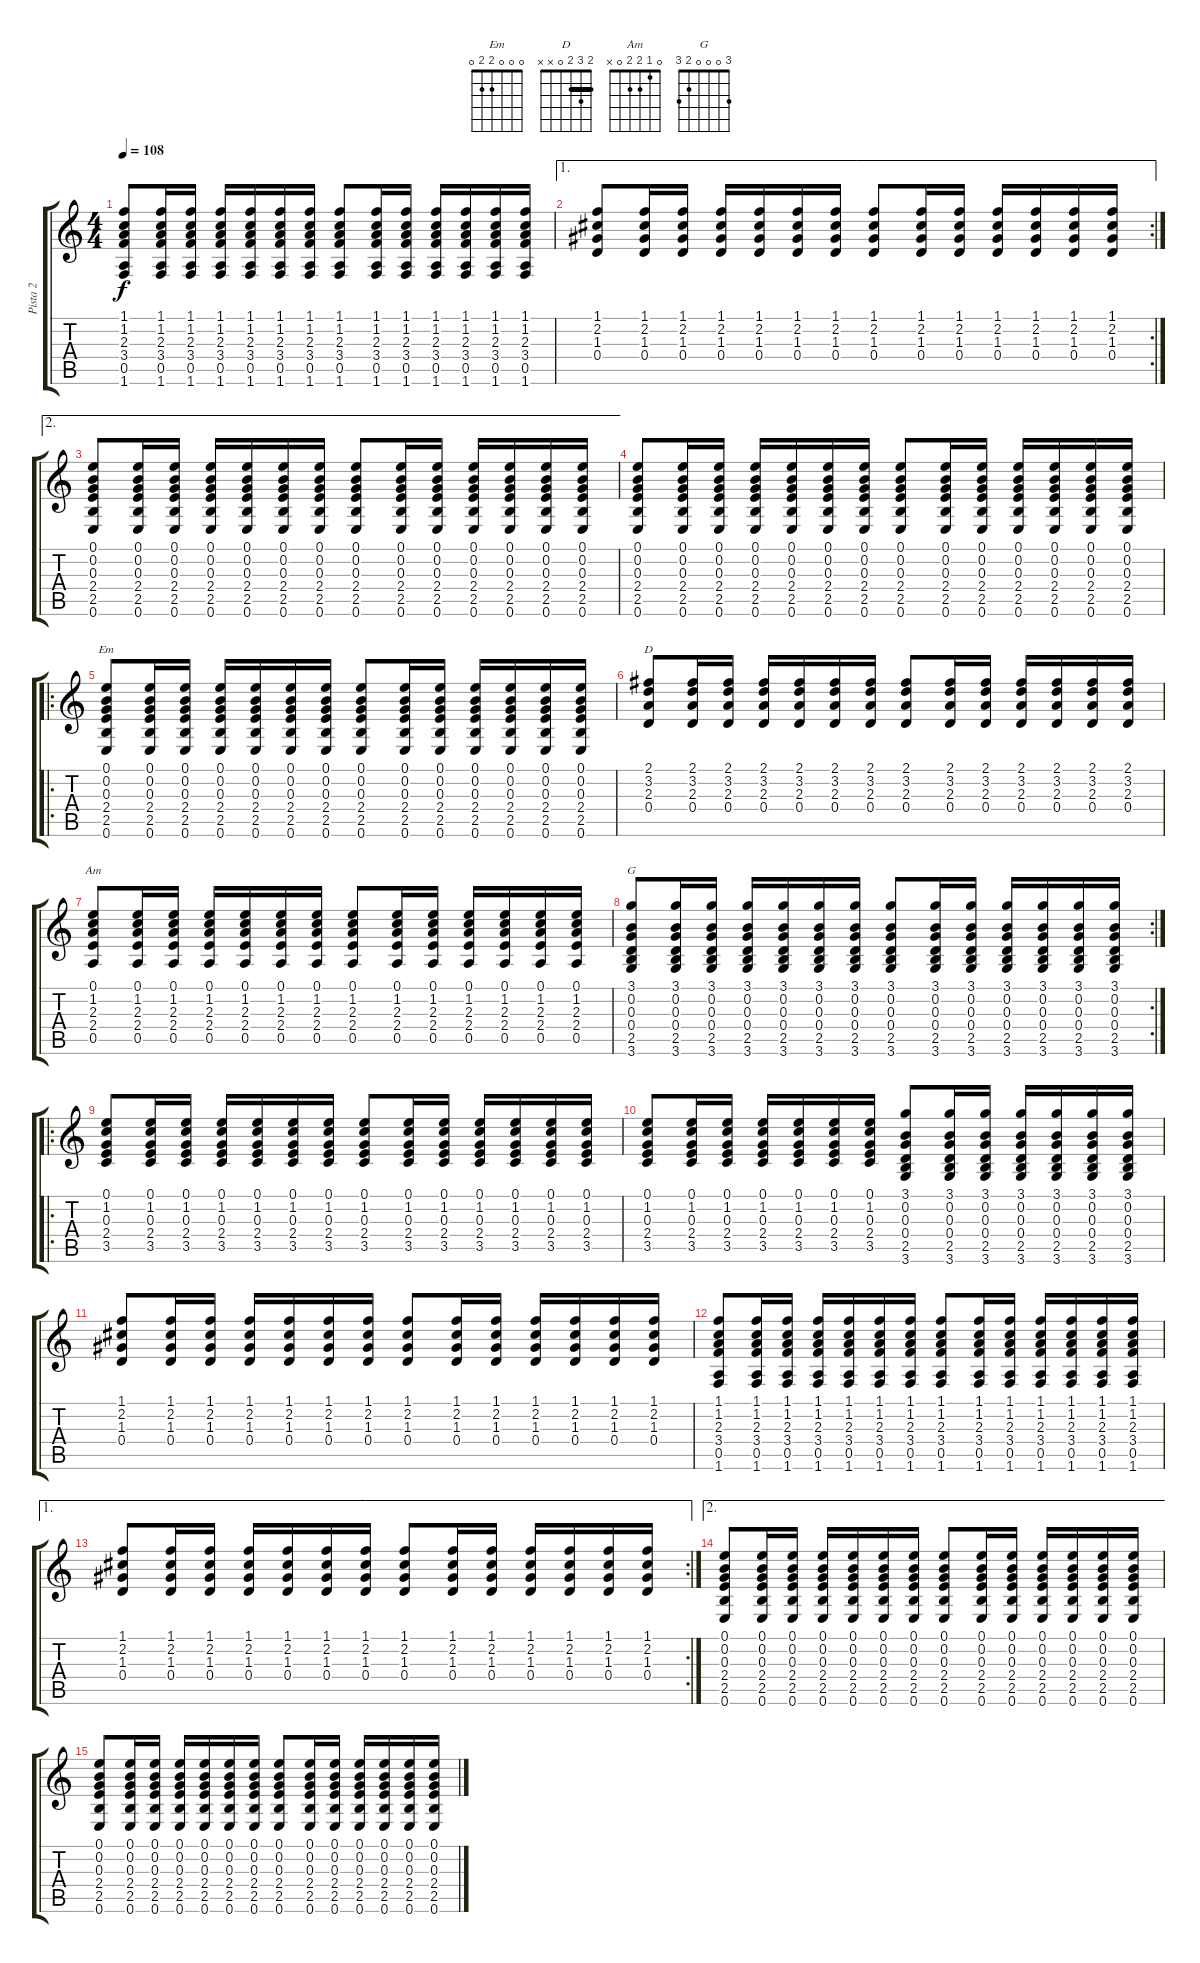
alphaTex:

\track ("Pista 2" "Pista 2") {instrument acousticguitarsteel}
\staff {score tabs}
\tuning (E4 B3 G3 D3 A2 E2) {hide}
\chord ("Em" 0 0 0 2 2 0)
\chord ("D" 2 3 2 0 x x) {barre 2}
\chord ("Am" 0 1 2 2 0 x)
\chord ("G" 3 0 0 0 2 3)
\ts (4 4)
\tempo 108
\clef g2
\ks c
(1.1 1.2 2.3 3.4 0.5 1.6).8{dy f} (1.1 1.2 2.3 3.4 0.5 1.6).16 (1.1 1.2 2.3 3.4 0.5 1.6).16 (1.1 1.2 2.3 3.4 0.5 1.6).16 (1.1 1.2 2.3 3.4 0.5 1.6).16 (1.1 1.2 2.3 3.4 0.5 1.6).16 (1.1 1.2 2.3 3.4 0.5 1.6).16 (1.1 1.2 2.3 3.4 0.5 1.6).8 (1.1 1.2 2.3 3.4 0.5 1.6).16 (1.1 1.2 2.3 3.4 0.5 1.6).16 (1.1 1.2 2.3 3.4 0.5 1.6).16 (1.1 1.2 2.3 3.4 0.5 1.6).16 (1.1 1.2 2.3 3.4 0.5 1.6).16 (1.1 1.2 2.3 3.4 0.5 1.6).16 |
\ae 1
\rc 2
(1.1 2.2 1.3 0.4).8 (1.1 2.2 1.3 0.4).16 (1.1 2.2 1.3 0.4).16 (1.1 2.2 1.3 0.4).16 (1.1 2.2 1.3 0.4).16 (1.1 2.2 1.3 0.4).16 (1.1 2.2 1.3 0.4).16 (1.1 2.2 1.3 0.4).8 (1.1 2.2 1.3 0.4).16 (1.1 2.2 1.3 0.4).16 (1.1 2.2 1.3 0.4).16 (1.1 2.2 1.3 0.4).16 (1.1 2.2 1.3 0.4).16 (1.1 2.2 1.3 0.4).16 |
\ae 2
(0.1 0.2 0.3 2.4 2.5 0.6).8 (0.1 0.2 0.3 2.4 2.5 0.6).16 (0.1 0.2 0.3 2.4 2.5 0.6).16 (0.1 0.2 0.3 2.4 2.5 0.6).16 (0.1 0.2 0.3 2.4 2.5 0.6).16 (0.1 0.2 0.3 2.4 2.5 0.6).16 (0.1 0.2 0.3 2.4 2.5 0.6).16 (0.1 0.2 0.3 2.4 2.5 0.6).8 (0.1 0.2 0.3 2.4 2.5 0.6).16 (0.1 0.2 0.3 2.4 2.5 0.6).16 (0.1 0.2 0.3 2.4 2.5 0.6).16 (0.1 0.2 0.3 2.4 2.5 0.6).16 (0.1 0.2 0.3 2.4 2.5 0.6).16 (0.1 0.2 0.3 2.4 2.5 0.6).16 |
(0.1 0.2 0.3 2.4 2.5 0.6).8 (0.1 0.2 0.3 2.4 2.5 0.6).16 (0.1 0.2 0.3 2.4 2.5 0.6).16 (0.1 0.2 0.3 2.4 2.5 0.6).16 (0.1 0.2 0.3 2.4 2.5 0.6).16 (0.1 0.2 0.3 2.4 2.5 0.6).16 (0.1 0.2 0.3 2.4 2.5 0.6).16 (0.1 0.2 0.3 2.4 2.5 0.6).8 (0.1 0.2 0.3 2.4 2.5 0.6).16 (0.1 0.2 0.3 2.4 2.5 0.6).16 (0.1 0.2 0.3 2.4 2.5 0.6).16 (0.1 0.2 0.3 2.4 2.5 0.6).16 (0.1 0.2 0.3 2.4 2.5 0.6).16 (0.1 0.2 0.3 2.4 2.5 0.6).16 |
\ro
(0.1 0.2 0.3 2.4 2.5 0.6).8{ch "Em"} (0.1 0.2 0.3 2.4 2.5 0.6).16 (0.1 0.2 0.3 2.4 2.5 0.6).16 (0.1 0.2 0.3 2.4 2.5 0.6).16 (0.1 0.2 0.3 2.4 2.5 0.6).16 (0.1 0.2 0.3 2.4 2.5 0.6).16 (0.1 0.2 0.3 2.4 2.5 0.6).16 (0.1 0.2 0.3 2.4 2.5 0.6).8 (0.1 0.2 0.3 2.4 2.5 0.6).16 (0.1 0.2 0.3 2.4 2.5 0.6).16 (0.1 0.2 0.3 2.4 2.5 0.6).16 (0.1 0.2 0.3 2.4 2.5 0.6).16 (0.1 0.2 0.3 2.4 2.5 0.6).16 (0.1 0.2 0.3 2.4 2.5 0.6).16 |
(2.1 3.2 2.3 0.4).8{ch "D"} (2.1 3.2 2.3 0.4).16 (2.1 3.2 2.3 0.4).16 (2.1 3.2 2.3 0.4).16 (2.1 3.2 2.3 0.4).16 (2.1 3.2 2.3 0.4).16 (2.1 3.2 2.3 0.4).16 (2.1 3.2 2.3 0.4).8 (2.1 3.2 2.3 0.4).16 (2.1 3.2 2.3 0.4).16 (2.1 3.2 2.3 0.4).16 (2.1 3.2 2.3 0.4).16 (2.1 3.2 2.3 0.4).16 (2.1 3.2 2.3 0.4).16 |
(0.1 1.2 2.3 2.4 0.5).8{ch "Am"} (0.1 1.2 2.3 2.4 0.5).16 (0.1 1.2 2.3 2.4 0.5).16 (0.1 1.2 2.3 2.4 0.5).16 (0.1 1.2 2.3 2.4 0.5).16 (0.1 1.2 2.3 2.4 0.5).16 (0.1 1.2 2.3 2.4 0.5).16 (0.1 1.2 2.3 2.4 0.5).8 (0.1 1.2 2.3 2.4 0.5).16 (0.1 1.2 2.3 2.4 0.5).16 (0.1 1.2 2.3 2.4 0.5).16 (0.1 1.2 2.3 2.4 0.5).16 (0.1 1.2 2.3 2.4 0.5).16 (0.1 1.2 2.3 2.4 0.5).16 |
\rc 2
(3.1 0.2 0.3 0.4 2.5 3.6).8{ch "G"} (3.1 0.2 0.3 0.4 2.5 3.6).16 (3.1 0.2 0.3 0.4 2.5 3.6).16 (3.1 0.2 0.3 0.4 2.5 3.6).16 (3.1 0.2 0.3 0.4 2.5 3.6).16 (3.1 0.2 0.3 0.4 2.5 3.6).16 (3.1 0.2 0.3 0.4 2.5 3.6).16 (3.1 0.2 0.3 0.4 2.5 3.6).8 (3.1 0.2 0.3 0.4 2.5 3.6).16 (3.1 0.2 0.3 0.4 2.5 3.6).16 (3.1 0.2 0.3 0.4 2.5 3.6).16 (3.1 0.2 0.3 0.4 2.5 3.6).16 (3.1 0.2 0.3 0.4 2.5 3.6).16 (3.1 0.2 0.3 0.4 2.5 3.6).16 |
\ro
(0.1 1.2 0.3 2.4 3.5).8 (0.1 1.2 0.3 2.4 3.5).16 (0.1 1.2 0.3 2.4 3.5).16 (0.1 1.2 0.3 2.4 3.5).16 (0.1 1.2 0.3 2.4 3.5).16 (0.1 1.2 0.3 2.4 3.5).16 (0.1 1.2 0.3 2.4 3.5).16 (0.1 1.2 0.3 2.4 3.5).8 (0.1 1.2 0.3 2.4 3.5).16 (0.1 1.2 0.3 2.4 3.5).16 (0.1 1.2 0.3 2.4 3.5).16 (0.1 1.2 0.3 2.4 3.5).16 (0.1 1.2 0.3 2.4 3.5).16 (0.1 1.2 0.3 2.4 3.5).16 |
(0.1 1.2 0.3 2.4 3.5).8 (0.1 1.2 0.3 2.4 3.5).16 (0.1 1.2 0.3 2.4 3.5).16 (0.1 1.2 0.3 2.4 3.5).16 (0.1 1.2 0.3 2.4 3.5).16 (0.1 1.2 0.3 2.4 3.5).16 (0.1 1.2 0.3 2.4 3.5).16 (3.1 0.2 0.3 0.4 2.5 3.6).8 (3.1 0.2 0.3 0.4 2.5 3.6).16 (3.1 0.2 0.3 0.4 2.5 3.6).16 (3.1 0.2 0.3 0.4 2.5 3.6).16 (3.1 0.2 0.3 0.4 2.5 3.6).16 (3.1 0.2 0.3 0.4 2.5 3.6).16 (3.1 0.2 0.3 0.4 2.5 3.6).16 |
(1.1 2.2 1.3 0.4).8 (1.1 2.2 1.3 0.4).16 (1.1 2.2 1.3 0.4).16 (1.1 2.2 1.3 0.4).16 (1.1 2.2 1.3 0.4).16 (1.1 2.2 1.3 0.4).16 (1.1 2.2 1.3 0.4).16 (1.1 2.2 1.3 0.4).8 (1.1 2.2 1.3 0.4).16 (1.1 2.2 1.3 0.4).16 (1.1 2.2 1.3 0.4).16 (1.1 2.2 1.3 0.4).16 (1.1 2.2 1.3 0.4).16 (1.1 2.2 1.3 0.4).16 |
(1.1 1.2 2.3 3.4 0.5 1.6).8 (1.1 1.2 2.3 3.4 0.5 1.6).16 (1.1 1.2 2.3 3.4 0.5 1.6).16 (1.1 1.2 2.3 3.4 0.5 1.6).16 (1.1 1.2 2.3 3.4 0.5 1.6).16 (1.1 1.2 2.3 3.4 0.5 1.6).16 (1.1 1.2 2.3 3.4 0.5 1.6).16 (1.1 1.2 2.3 3.4 0.5 1.6).8 (1.1 1.2 2.3 3.4 0.5 1.6).16 (1.1 1.2 2.3 3.4 0.5 1.6).16 (1.1 1.2 2.3 3.4 0.5 1.6).16 (1.1 1.2 2.3 3.4 0.5 1.6).16 (1.1 1.2 2.3 3.4 0.5 1.6).16 (1.1 1.2 2.3 3.4 0.5 1.6).16 |
\ae 1
\rc 2
(1.1 2.2 1.3 0.4).8 (1.1 2.2 1.3 0.4).16 (1.1 2.2 1.3 0.4).16 (1.1 2.2 1.3 0.4).16 (1.1 2.2 1.3 0.4).16 (1.1 2.2 1.3 0.4).16 (1.1 2.2 1.3 0.4).16 (1.1 2.2 1.3 0.4).8 (1.1 2.2 1.3 0.4).16 (1.1 2.2 1.3 0.4).16 (1.1 2.2 1.3 0.4).16 (1.1 2.2 1.3 0.4).16 (1.1 2.2 1.3 0.4).16 (1.1 2.2 1.3 0.4).16 |
\ae 2
(0.1 0.2 0.3 2.4 2.5 0.6).8 (0.1 0.2 0.3 2.4 2.5 0.6).16 (0.1 0.2 0.3 2.4 2.5 0.6).16 (0.1 0.2 0.3 2.4 2.5 0.6).16 (0.1 0.2 0.3 2.4 2.5 0.6).16 (0.1 0.2 0.3 2.4 2.5 0.6).16 (0.1 0.2 0.3 2.4 2.5 0.6).16 (0.1 0.2 0.3 2.4 2.5 0.6).8 (0.1 0.2 0.3 2.4 2.5 0.6).16 (0.1 0.2 0.3 2.4 2.5 0.6).16 (0.1 0.2 0.3 2.4 2.5 0.6).16 (0.1 0.2 0.3 2.4 2.5 0.6).16 (0.1 0.2 0.3 2.4 2.5 0.6).16 (0.1 0.2 0.3 2.4 2.5 0.6).16 |
(0.1 0.2 0.3 2.4 2.5 0.6).8 (0.1 0.2 0.3 2.4 2.5 0.6).16 (0.1 0.2 0.3 2.4 2.5 0.6).16 (0.1 0.2 0.3 2.4 2.5 0.6).16 (0.1 0.2 0.3 2.4 2.5 0.6).16 (0.1 0.2 0.3 2.4 2.5 0.6).16 (0.1 0.2 0.3 2.4 2.5 0.6).16 (0.1 0.2 0.3 2.4 2.5 0.6).8 (0.1 0.2 0.3 2.4 2.5 0.6).16 (0.1 0.2 0.3 2.4 2.5 0.6).16 (0.1 0.2 0.3 2.4 2.5 0.6).16 (0.1 0.2 0.3 2.4 2.5 0.6).16 (0.1 0.2 0.3 2.4 2.5 0.6).16 (0.1 0.2 0.3 2.4 2.5 0.6).16
